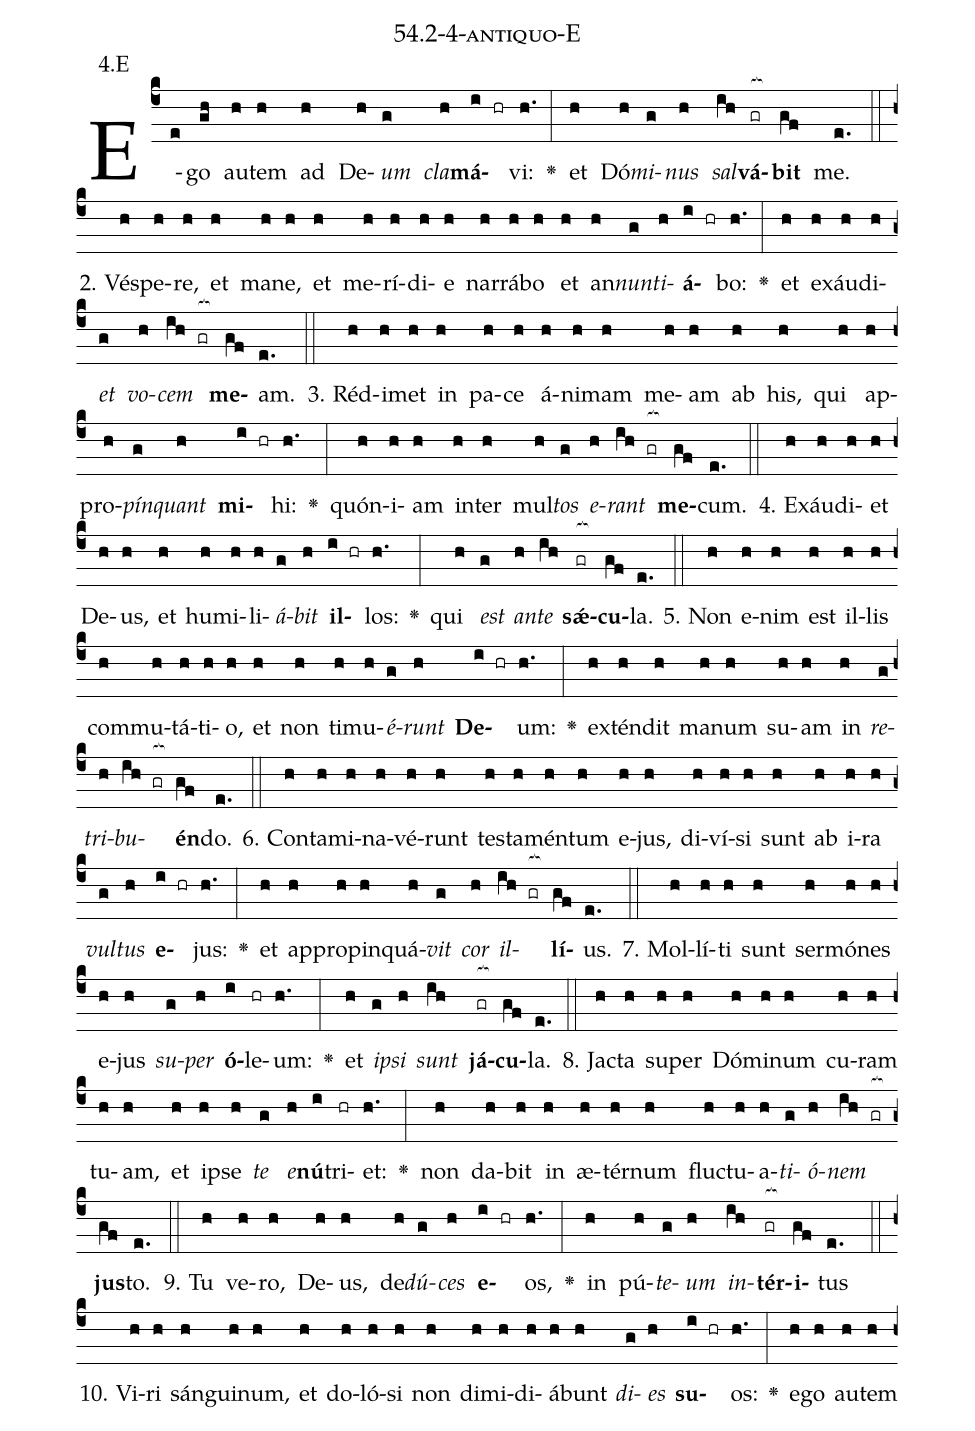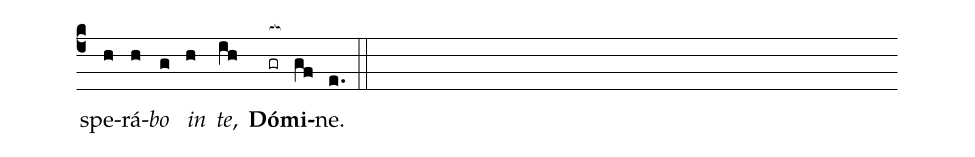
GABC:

name: 54.2-4-antiquo-E;
annotation: 4.E;
%%
(c4)E(e)go(gh) au(h)tem(h) ad(h) De(h)<i>um</i>(g) <i>cla</i>(h)<b>má</b>(i hr)vi:(h.) <v>\greheightstar</v>(:) et(h) Dó(h)<i>mi</i>(g)<i>nus</i>(h) <i>sal</i>(ih)<b>vá</b>(gr[ocb:1{])<b>bit</b>(gf[ocb:0}]) me.(e.) (::)
2. Vés(h)pe(h)re,(h) et(h) ma(h)ne,(h) et(h) me(h)rí(h)di(h)e(h) nar(h)rá(h)bo(h) et(h) an(h)<i>nun</i>(g)<i>ti</i>(h)<b>á</b>(i hr)bo:(h.) <v>\greheightstar</v>(:) et(h) ex(h)áu(h)di(h)<i>et</i>(g) <i>vo</i>(h)<i>cem</i>(ih gr[ocb:1{]) <b>me</b>(gf[ocb:0}])am.(e.) (::)
3. Réd(h)i(h)met(h) in(h) pa(h)ce(h) á(h)ni(h)mam(h) me(h)am(h) ab(h) his,(h) qui(h) ap(h)pro(h)<i>pín</i>(g)<i>quant</i>(h) <b>mi</b>(i hr)hi:(h.) <v>\greheightstar</v>(:) quón(h)i(h)am(h) in(h)ter(h) mul(h)<i>tos</i>(g) <i>e</i>(h)<i>rant</i>(ih gr[ocb:1{]) <b>me</b>(gf[ocb:0}])cum.(e.) (::)
4. Ex(h)áu(h)di(h)et(h) De(h)us,(h) et(h) hu(h)mi(h)li(h)<i>á</i>(g)<i>bit</i>(h) <b>il</b>(i hr)los:(h.) <v>\greheightstar</v>(:) qui(h) <i>est</i>(g) <i>an</i>(h)<i>te</i>(ih) <b>sǽ</b>(gr[ocb:1{])<b>cu</b>(gf[ocb:0}])la.(e.) (::)
5. Non(h) e(h)nim(h) est(h) il(h)lis(h) com(h)mu(h)tá(h)ti(h)o,(h) et(h) non(h) ti(h)mu(h)<i>é</i>(g)<i>runt</i>(h) <b>De</b>(i hr)um:(h.) <v>\greheightstar</v>(:) ex(h)tén(h)dit(h) ma(h)num(h) su(h)am(h) in(h) <i>re</i>(g)<i>tri</i>(h)<i>bu</i>(ih gr[ocb:1{])<b>én</b>(gf[ocb:0}])do.(e.) (::)
6. Con(h)ta(h)mi(h)na(h)vé(h)runt(h) tes(h)ta(h)mén(h)tum(h) e(h)jus,(h) di(h)ví(h)si(h) sunt(h) ab(h) i(h)ra(h) <i>vul</i>(g)<i>tus</i>(h) <b>e</b>(i hr)jus:(h.) <v>\greheightstar</v>(:) et(h) ap(h)pro(h)pin(h)quá(h)<i>vit</i>(g) <i>cor</i>(h) <i>il</i>(ih gr[ocb:1{])<b>lí</b>(gf[ocb:0}])us.(e.) (::)
7. Mol(h)lí(h)ti(h) sunt(h) ser(h)mó(h)nes(h) e(h)jus(h) <i>su</i>(g)<i>per</i>(h) <b>ó</b>(i)le(hr)um:(h.) <v>\greheightstar</v>(:) et(h) <i>ip</i>(g)<i>si</i>(h) <i>sunt</i>(ih) <b>já</b>(gr[ocb:1{])<b>cu</b>(gf[ocb:0}])la.(e.) (::)
8. Jac(h)ta(h) su(h)per(h) Dó(h)mi(h)num(h) cu(h)ram(h) tu(h)am,(h) et(h) ip(h)se(h) <i>te</i>(g) <i>e</i>(h)<b>nú</b>(i)tri(hr)et:(h.) <v>\greheightstar</v>(:) non(h) da(h)bit(h) in(h) æ(h)tér(h)num(h) fluc(h)tu(h)a(h)<i>ti</i>(g)<i>ó</i>(h)<i>nem</i>(ih gr[ocb:1{]) <b>jus</b>(gf[ocb:0}])to.(e.) (::)
9. Tu(h) ve(h)ro,(h) De(h)us,(h) de(h)<i>dú</i>(g)<i>ces</i>(h) <b>e</b>(i hr)os,(h.) <v>\greheightstar</v>(:) in(h) pú(h)<i>te</i>(g)<i>um</i>(h) <i>in</i>(ih)<b>tér</b>(gr[ocb:1{])<b>i</b>(gf[ocb:0}])tus(e.) (::)
10. Vi(h)ri(h) sán(h)gui(h)num,(h) et(h) do(h)ló(h)si(h) non(h) di(h)mi(h)di(h)á(h)bunt(h) <i>di</i>(g)<i>es</i>(h) <b>su</b>(i hr)os:(h.) <v>\greheightstar</v>(:) e(h)go(h) au(h)tem(h) spe(h)rá(h)<i>bo</i>(g) <i>in</i>(h) <i>te</i>,(ih) <b>Dó</b>(gr[ocb:1{])<b>mi</b>(gf[ocb:0}])ne.(e.) (::)
